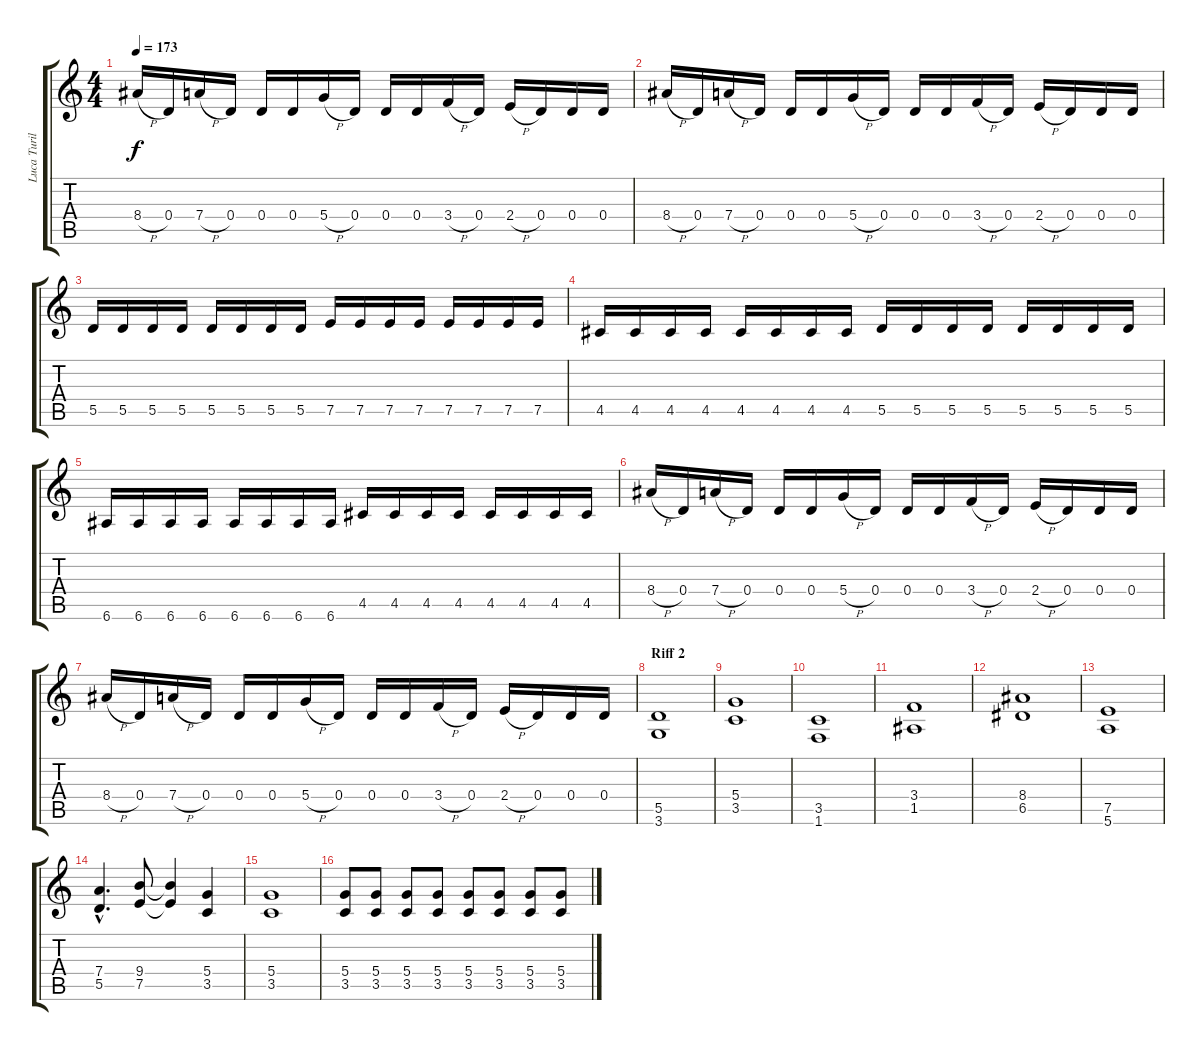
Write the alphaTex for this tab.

\track ("Luca Turilli" "Luca Turil") {instrument distortionguitar}
\staff {score tabs}
\tuning (E4 B3 G3 D3 A2 E2) {hide}
\ts (4 4)
\tempo 173
\clef g2
\ks c
8.4{h}.16{dy f} 0.4.16 7.4{h}.16 0.4.16 0.4.16 0.4.16 5.4{h}.16 0.4.16 0.4.16 0.4.16 3.4{h}.16 0.4.16 2.4{h}.16 0.4.16 0.4.16 0.4.16 |
8.4{h}.16 0.4.16 7.4{h}.16 0.4.16 0.4.16 0.4.16 5.4{h}.16 0.4.16 0.4.16 0.4.16 3.4{h}.16 0.4.16 2.4{h}.16 0.4.16 0.4.16 0.4.16 |
5.5.16 5.5.16 5.5.16 5.5.16 5.5.16 5.5.16 5.5.16 5.5.16 7.5.16 7.5.16 7.5.16 7.5.16 7.5.16 7.5.16 7.5.16 7.5.16 |
4.5.16 4.5.16 4.5.16 4.5.16 4.5.16 4.5.16 4.5.16 4.5.16 5.5.16 5.5.16 5.5.16 5.5.16 5.5.16 5.5.16 5.5.16 5.5.16 |
6.6.16 6.6.16 6.6.16 6.6.16 6.6.16 6.6.16 6.6.16 6.6.16 4.5.16 4.5.16 4.5.16 4.5.16 4.5.16 4.5.16 4.5.16 4.5.16 |
8.4{h}.16 0.4.16 7.4{h}.16 0.4.16 0.4.16 0.4.16 5.4{h}.16 0.4.16 0.4.16 0.4.16 3.4{h}.16 0.4.16 2.4{h}.16 0.4.16 0.4.16 0.4.16 |
8.4{h}.16 0.4.16 7.4{h}.16 0.4.16 0.4.16 0.4.16 5.4{h}.16 0.4.16 0.4.16 0.4.16 3.4{h}.16 0.4.16 2.4{h}.16 0.4.16 0.4.16 0.4.16 |
\section ("" "Riff 2")
(5.5 3.6).1 |
(5.4 3.5).1 |
(3.5 1.6).1 |
(3.4 1.5).1 |
(8.4 6.5).1 |
(7.5 5.6).1 |
(7.4{hac} 5.5{hac}).4{d} (9.4 7.5).8 (9.4{t} 7.5{t}).4 (5.4 3.5).4 |
(5.4 3.5).1 |
(5.4 3.5).8 (5.4 3.5).8 (5.4 3.5).8 (5.4 3.5).8 (5.4 3.5).8 (5.4 3.5).8 (5.4 3.5).8 (5.4 3.5).8
